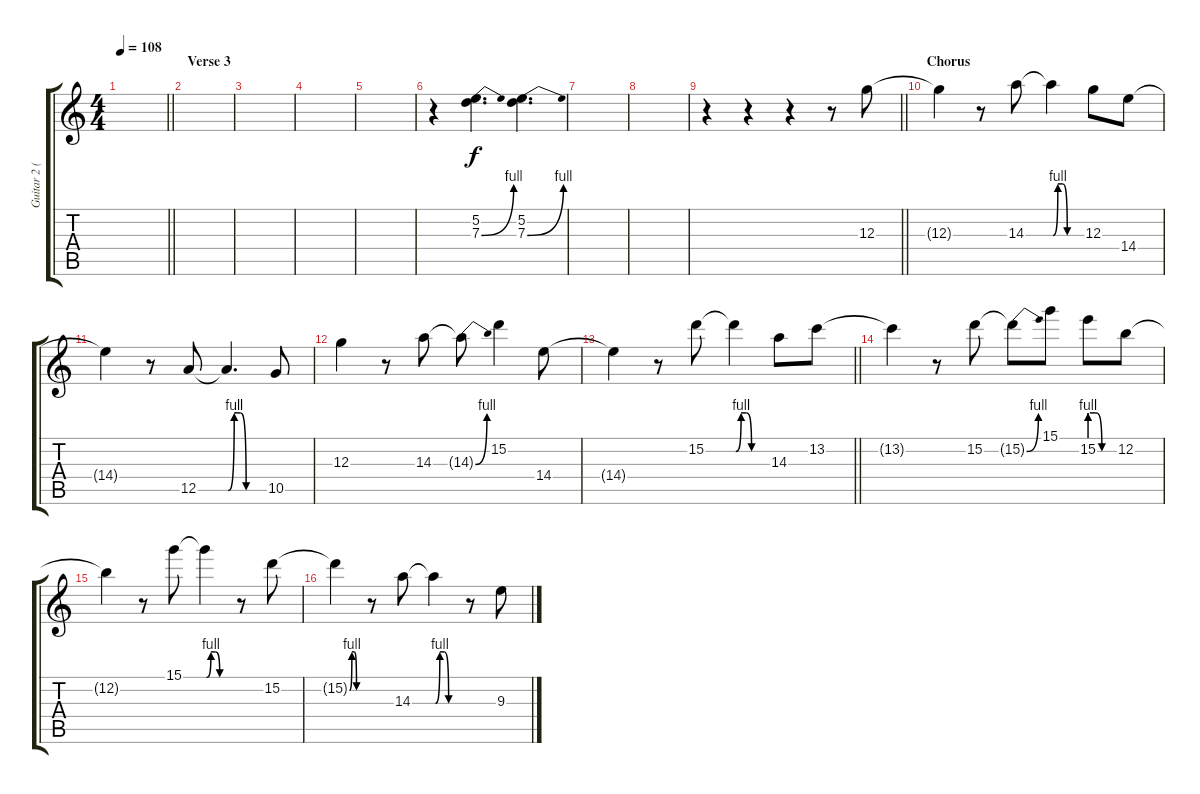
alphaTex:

\track ("Guitar 2 (Josh Klinghoffer)" "Guitar 2 (") {instrument overdrivenguitar}
\staff {score tabs}
\tuning (E4 B3 G3 D3 A2 E2) {hide}
\ts (4 4)
\tempo 108
\clef g2
\barLineRight lightlight
\ks c
|
\section ("" "Verse 3")
|
|
|
|
r.4 (5.2 7.3{be (bend 0 0 60 4)}).4{d} (5.2 7.3{be (bend 0 0 60 4)}).4{d} |
|
|
\barLineRight lightlight
r.4 r.4 r.4 r.8 12.3.8 |
\section ("" "Chorus")
12.3{t}.4 r.8 14.3.8 14.3{be (custom 0 0 10 4 20 4 30 0 60 0) t}.4 12.3.8 14.4.8 |
14.4{t}.4 r.8 12.5.8 12.5{be (custom 0 0 10 4 20 4 30 0 60 0) t}.4{d} 10.5.8 |
12.3.4 r.8 14.3.8 14.3{be (bend 0 0 60 4) t}.8 15.2.4 14.4.8 |
\barLineRight lightlight
14.4{t}.4 r.8 15.2.8 15.2{be (custom 0 0 10 4 20 4 30 0 60 0) t}.4 14.3.8 13.2.8 |
13.2{t}.4 r.8 15.2.8 15.2{be (bend 0 0 60 4) t}.8 15.1.8 15.2{be (custom 0 4 15 4 30 0 60 0)}.8 12.2.8 |
12.2{t}.4 r.8 15.1.8 15.1{be (custom 0 0 10 4 20 4 30 0 60 0) t}.4 r.8 15.2.8 |
15.2{be (custom 0 0 10 4 20 4 30 0 60 0) t}.4 r.8 14.3.8 14.3{be (custom 0 0 10 4 20 4 30 0 60 0) t}.4 r.8 9.3.8
